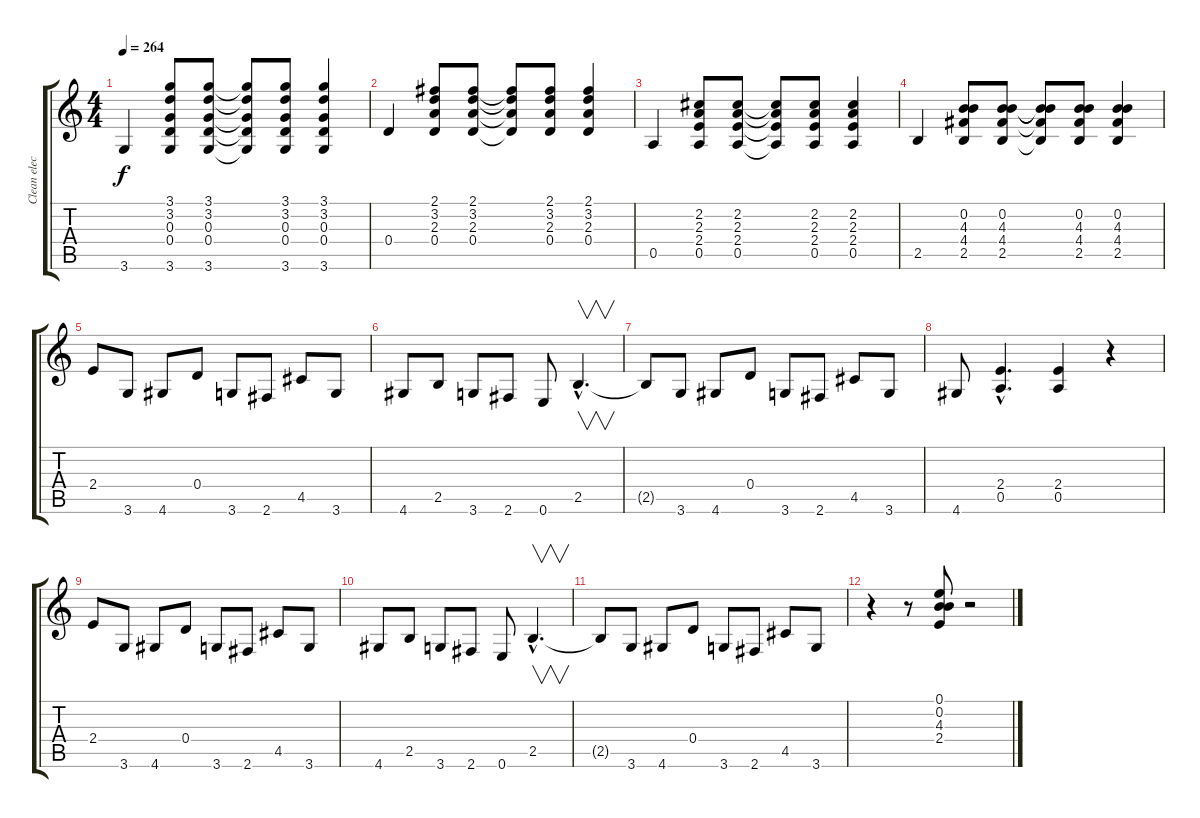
\track ("Clean electric guitar 2" "Clean elec") {instrument electricguitarclean}
\staff {score tabs}
\tuning (E4 B3 G3 D3 A2 E2) {hide}
\ts (4 4)
\tempo 264
\clef g2
\ks c
3.6.4{dy f} (3.1 3.2 0.3 0.4 3.6).8 (3.1 3.2 0.3 0.4 3.6).8 (3.1{t} 3.2{t} 0.3{t} 0.4{t} 3.6{t}).8 (3.1 3.2 0.3 0.4 3.6).8 (3.1 3.2 0.3 0.4 3.6).4 |
0.4.4 (2.1 3.2 2.3 0.4).8 (2.1 3.2 2.3 0.4).8 (2.1{t} 3.2{t} 2.3{t} 0.4{t}).8 (2.1 3.2 2.3 0.4).8 (2.1 3.2 2.3 0.4).4 |
0.5.4 (2.2 2.3 2.4 0.5).8 (2.2 2.3 2.4 0.5).8 (2.2{t} 2.3{t} 2.4{t} 0.5{t}).8 (2.2 2.3 2.4 0.5).8 (2.2 2.3 2.4 0.5).4 |
2.5.4 (0.2 4.3 4.4 2.5).8 (0.2 4.3 4.4 2.5).8 (0.2{t} 4.3{t} 4.4{t} 2.5{t}).8 (0.2 4.3 4.4 2.5).8 (0.2 4.3 4.4 2.5).4 |
2.4.8 3.6.8 4.6.8 0.4.8 3.6.8 2.6.8 4.5.8 3.6.8 |
4.6.8 2.5.8 3.6.8 2.6.8 0.6.8 2.5{hac}.4{v d} |
2.5{t}.8 3.6.8 4.6.8 0.4.8 3.6.8 2.6.8 4.5.8 3.6.8 |
4.6.8 (2.4{hac} 0.5{hac}).4{d} (2.4 0.5).4 r.4 |
2.4.8 3.6.8 4.6.8 0.4.8 3.6.8 2.6.8 4.5.8 3.6.8 |
4.6.8 2.5.8 3.6.8 2.6.8 0.6.8 2.5{hac}.4{v d} |
2.5{t}.8 3.6.8 4.6.8 0.4.8 3.6.8 2.6.8 4.5.8 3.6.8 |
r.4 r.8 (0.1 0.2 4.3 2.4).8 r.2
